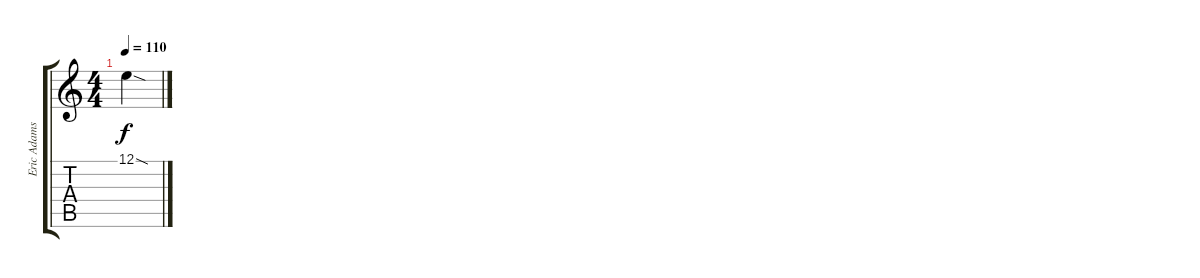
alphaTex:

\track ("Eric Adams" "Eric Adams") {instrument lead6voice}
\staff {score tabs}
\tuning (E4 B3 G3 D3 A2 E2) {hide}
\ts (4 4)
\tempo 110
\clef g2
\ks c
12.1{sod}.4{dy f}
